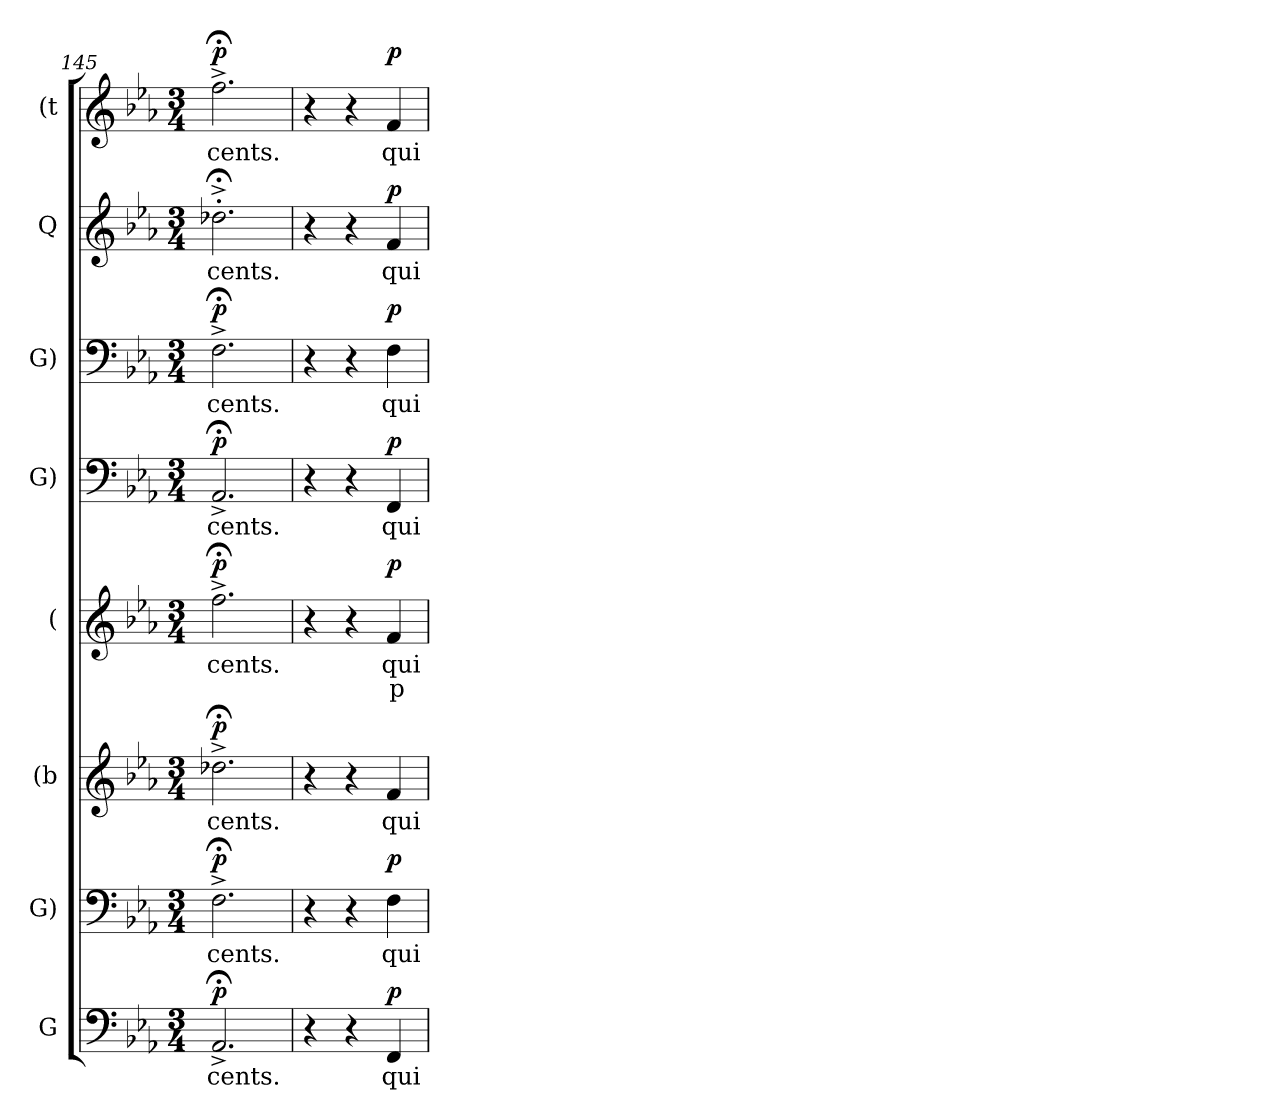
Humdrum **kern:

**kern	**text	**dynam	**kern	**text	**dynam	**kern	**text	**dynam	**kern	**text	**text	**dynam	**kern	**text	**dynam	**kern	**text	**dynam	**kern	**text	**dynam	**kern	**text	**dynam
*part8	*part8	*part8	*part7	*part7	*part7	*part6	*part6	*part6	*part5	*part5	*part5	*part5	*part4	*part4	*part4	*part3	*part3	*part3	*part2	*part2	*part2	*part1	*part1	*part1
*staff8	*staff8	*staff8	*staff7	*staff7	*staff7	*staff6	*staff6	*staff6	*staff5	*staff5	*staff5	*staff5	*staff4	*staff4	*staff4	*staff3	*staff3	*staff3	*staff2	*staff2	*staff2	*staff1	*staff1	*staff1
*I"G	*	*	*I"G)	*	*	*I"(b	*	*	*I"(	*	*	*	*I"G)	*	*	*I"G)	*	*	*I"Q	*	*	*I"(t	*	*
*clefF4	*	*	*clefF4	*	*	*clefG2	*	*	*clefG2	*	*	*	*clefF4	*	*	*clefF4	*	*	*clefG2	*	*	*clefG2	*	*
*k[b-e-a-]	*	*	*k[b-e-a-]	*	*	*k[b-e-a-]	*	*	*k[b-e-a-]	*	*	*	*k[b-e-a-]	*	*	*k[b-e-a-]	*	*	*k[b-e-a-]	*	*	*k[b-e-a-]	*	*
*M3/4	*	*	*M3/4	*	*	*M3/4	*	*	*M3/4	*	*	*	*M3/4	*	*	*M3/4	*	*	*M3/4	*	*	*M3/4	*	*
=145	=145	=145	=145	=145	=145	=145	=145	=145	=145	=145	=145	=145	=145	=145	=145	=145	=145	=145	=145	=145	=145	=145	=145	=145
!	!	!LO:DY:a	!	!	!LO:DY:a	!	!	!LO:DY:a	!	!	!	!LO:DY:a	!	!	!LO:DY:a	!	!	!LO:DY:a	!	!	!	!	!	!LO:DY:a
2.AA-;^>i/	cents.	p	2.F;^<i\	cents.	p	2.dd-X;^>i\	cents.	p	2.ff;^>i\	cents.	.	p	2.AA-;^>i/	cents.	p	2.F;^<i\	cents.	p	2.dd-X;'>^>i\	cents.	.	2.ff;^>^>i\	cents.	p
=146	=146	=146	=146	=146	=146	=146	=146	=146	=146	=146	=146	=146	=146	=146	=146	=146	=146	=146	=146	=146	=146	=146	=146	=146
4r	.	.	4r	.	.	4r	.	.	4r	.	.	.	4r	.	.	4r	.	.	4r	.	.	4r	.	.
4r	.	.	4r	.	.	4r	.	.	4r	.	.	.	4r	.	.	4r	.	.	4r	.	.	4r	.	.
!	!	!LO:DY:a	!	!	!LO:DY:a	!	!	!	!	!	!	!LO:DY:a	!	!	!LO:DY:a	!	!	!LO:DY:a	!	!	!LO:DY:a	!	!	!LO:DY:a
4FFi/	qui	p	4Fi\	qui	p	4fi/	qui	.	4fi/	qui	p	p	4FFi/	qui	p	4Fi\	qui	p	4fi/	qui	p	4fi/	qui	p
=	=	=	=	=	=	=	=	=	=	=	=	=	=	=	=	=	=	=	=	=	=	=	=	=
*-	*-	*-	*-	*-	*-	*-	*-	*-	*-	*-	*-	*-	*-	*-	*-	*-	*-	*-	*-	*-	*-	*-	*-	*-
